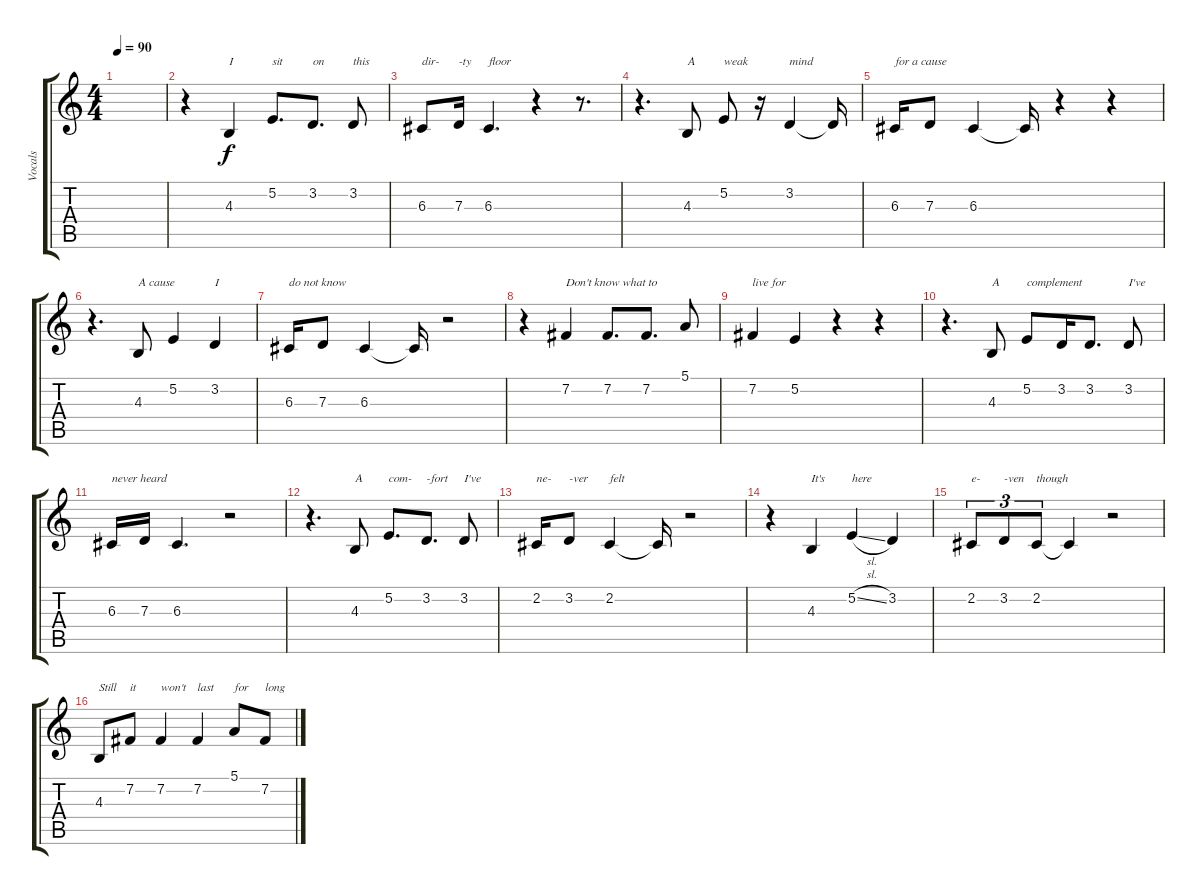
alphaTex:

\track ("Vocals" "Vocals") {instrument lead3calliope}
\staff {score tabs}
\tuning (E4 B3 G3 D3 A2 E2) {hide}
\ts (4 4)
\tempo 90
\clef g2
\ks c
|
r.4 4.3.4{txt "I"} 5.2.8{d txt "sit"} 3.2.8{d txt "on"} 3.2.8{txt "this"} |
6.3.8{txt "dir-"} 7.3.16{txt "-ty"} 6.3.4{d txt "floor"} r.4 r.8{d} |
r.4{d} 4.3.8{txt "A"} 5.2.8{txt "weak"} r.16 3.2.4{txt "mind"} 3.2{t}.16 |
6.3.16{txt "for a cause"} 7.3.8 6.3.4 6.3{t}.16 r.4 r.4 |
r.4{d} 4.3.8{txt "A cause"} 5.2.4 3.2.4{txt "I"} |
6.3.16{txt "do not know"} 7.3.8 6.3.4 6.3{t}.16 r.2 |
r.4 7.2.4{txt "Don't know what to"} 7.2.8{d} 7.2.8{d} 5.1.8 |
7.2.4{txt "live for"} 5.2.4 r.4 r.4 |
r.4{d} 4.3.8{txt "A"} 5.2.8{txt "complement"} 3.2.16 3.2.8{d} 3.2.8{txt "I've"} |
6.3.16{txt "never heard"} 7.3.16 6.3.4{d} r.2 |
r.4{d} 4.3.8{txt "A"} 5.2.8{d txt "com-"} 3.2.8{d txt "-fort"} 3.2.8{txt "I've"} |
2.2.16{txt "ne-"} 3.2.8{txt "-ver"} 2.2.4{txt "felt"} 2.2{t}.16 r.2 |
r.4 4.3.4{txt "It's"} 5.2{sl}.4{txt "here"} 3.2.4 |
2.2.8{tu (3 2) txt "e-"} 3.2.8{tu (3 2) txt "-ven"} 2.2.8{tu (3 2) txt "though"} 2.2{t}.4 r.2 |
4.3.8{txt "Still"} 7.2.8{txt "it"} 7.2.4{txt "won't"} 7.2.4{txt "last"} 5.1.8{txt "for"} 7.2.8{txt "long"}
